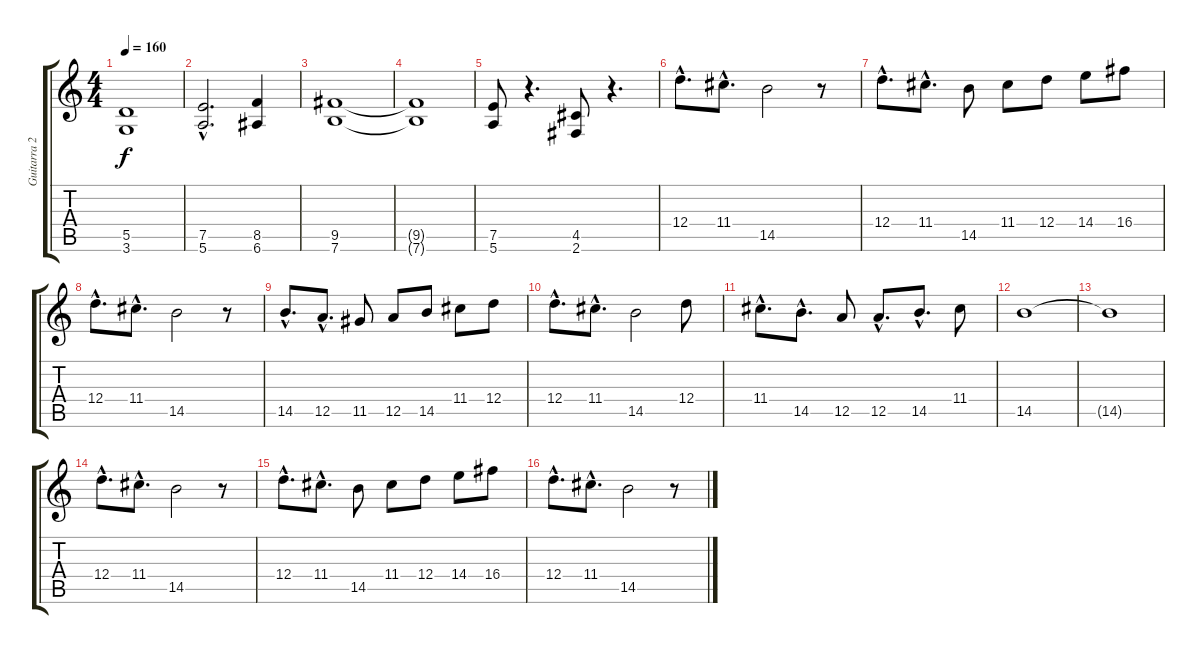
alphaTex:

\track ("Guitarra 2" "Guitarra 2") {instrument distortionguitar}
\staff {score tabs}
\tuning (E4 B3 G3 D3 A2 E2) {hide}
\ts (4 4)
\tempo 160
\clef g2
\ks c
(5.5 3.6).1{dy f} |
(7.5{hac} 5.6{hac}).2{d} (8.5 6.6).4 |
(9.5 7.6).1 |
(9.5{t} 7.6{t}).1 |
(7.5 5.6).8 r.4{d} (4.5 2.6).8 r.4{d} |
12.4{hac}.8{d volume 13 balance 4} 11.4{hac}.8{d} 14.5.2 r.8 |
12.4{hac}.8{d} 11.4{hac}.8{d} 14.5.8 11.4.8 12.4.8 14.4.8 16.4.8 |
12.4{hac}.8{d} 11.4{hac}.8{d} 14.5.2 r.8 |
14.5{hac}.8{d} 12.5{hac}.8{d} 11.5.8 12.5.8 14.5.8 11.4.8 12.4.8 |
12.4{hac}.8{d} 11.4{hac}.8{d} 14.5.2 12.4.8 |
11.4{hac}.8{d} 14.5{hac}.8{d} 12.5.8 12.5{hac}.8{d} 14.5{hac}.8{d} 11.4.8 |
14.5.1 |
14.5{t}.1 |
12.4{hac}.8{d} 11.4{hac}.8{d} 14.5.2 r.8 |
12.4{hac}.8{d} 11.4{hac}.8{d} 14.5.8 11.4.8 12.4.8 14.4.8 16.4.8 |
12.4{hac}.8{d} 11.4{hac}.8{d} 14.5.2 r.8
